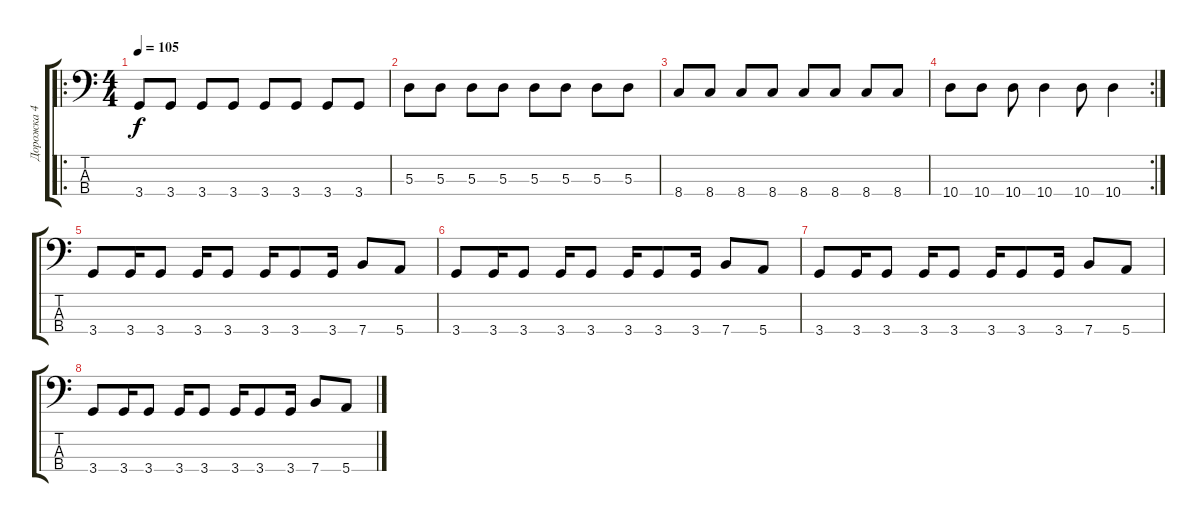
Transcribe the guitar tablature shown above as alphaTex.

\track ("Дорожка 4" "Дорожка 4") {instrument electricbassfinger}
\staff {score tabs}
\tuning (G2 D2 A1 E1) {hide}
\ro
\ts (4 4)
\tempo 105
\clef f4
\ks c
3.4.8{dy f} 3.4.8 3.4.8 3.4.8 3.4.8 3.4.8 3.4.8 3.4.8 |
5.3.8 5.3.8 5.3.8 5.3.8 5.3.8 5.3.8 5.3.8 5.3.8 |
8.4.8 8.4.8 8.4.8 8.4.8 8.4.8 8.4.8 8.4.8 8.4.8 |
\rc 2
10.4.8 10.4.8 10.4.8 10.4.4 10.4.8 10.4.4 |
3.4.8 3.4.16 3.4.8 3.4.16 3.4.8 3.4.16 3.4.8 3.4.16 7.4.8 5.4.8 |
3.4.8 3.4.16 3.4.8 3.4.16 3.4.8 3.4.16 3.4.8 3.4.16 7.4.8 5.4.8 |
3.4.8 3.4.16 3.4.8 3.4.16 3.4.8 3.4.16 3.4.8 3.4.16 7.4.8 5.4.8 |
3.4.8 3.4.16 3.4.8 3.4.16 3.4.8 3.4.16 3.4.8 3.4.16 7.4.8 5.4.8
